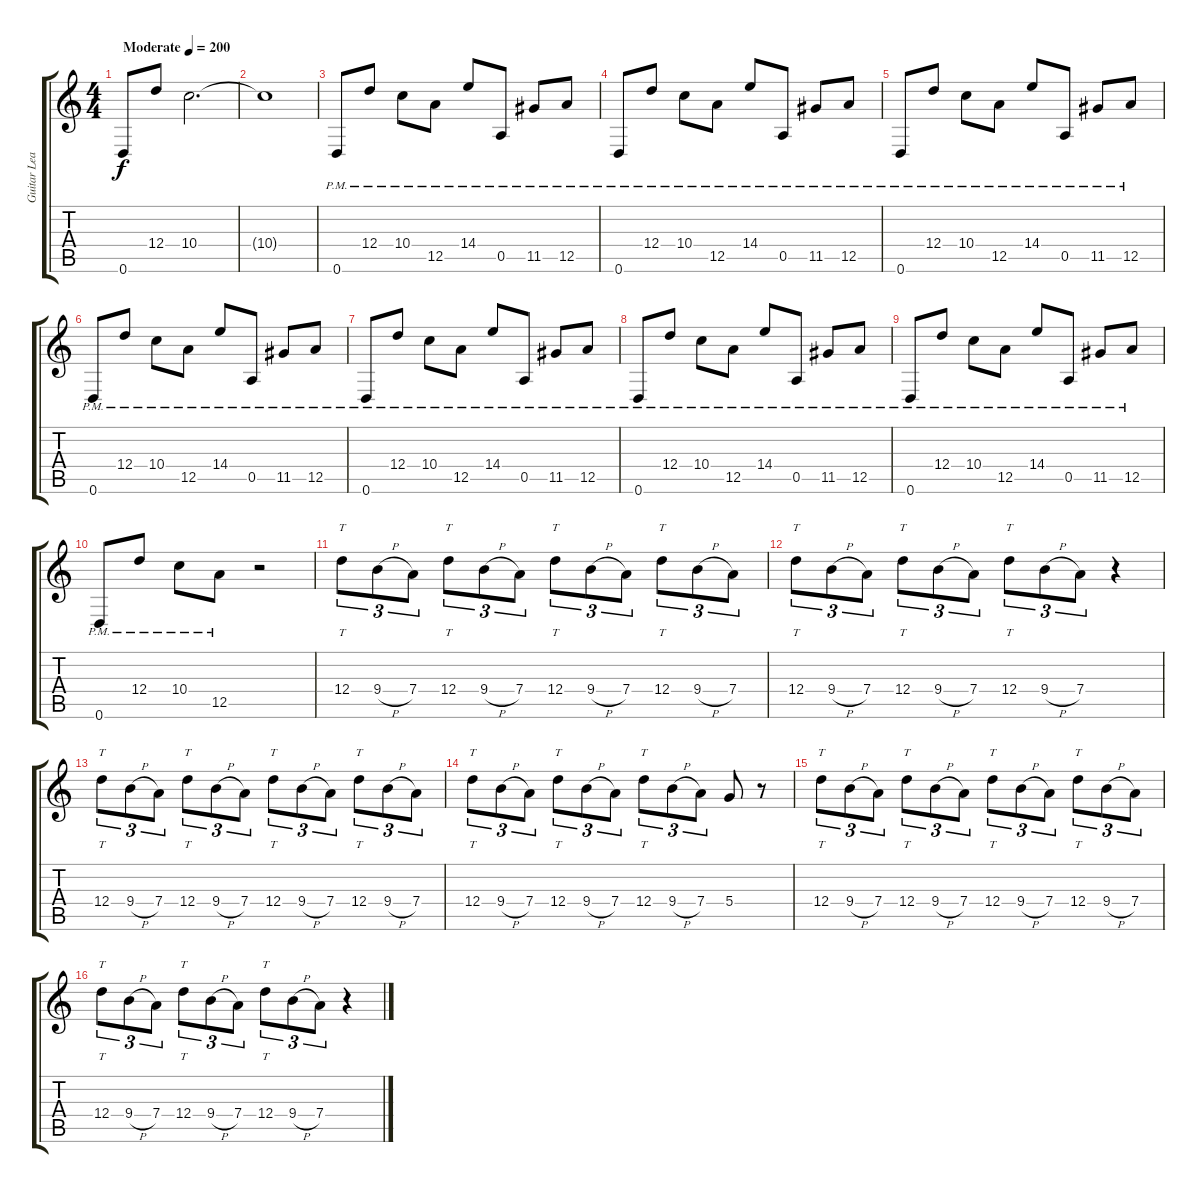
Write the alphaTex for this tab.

\track ("Guitar Lead 2/Rhythm" "Guitar Lea") {instrument electricguitarmuted}
\staff {score tabs}
\tuning (E4 B3 G3 D3 A2 D2) {hide}
\ts (4 4)
\tempo (200 "Moderate")
\clef g2
\ks c
0.6.8{dy f instrument electricguitarmuted} 12.4.8 10.4.2{d} |
10.4{t}.1 |
0.6{pm}.8 12.4{pm}.8 10.4{pm}.8 12.5{pm}.8 14.4{pm}.8 0.5{pm}.8 11.5{pm}.8 12.5{pm}.8 |
0.6{pm}.8 12.4{pm}.8 10.4{pm}.8 12.5{pm}.8 14.4{pm}.8 0.5{pm}.8 11.5{pm}.8 12.5{pm}.8 |
0.6{pm}.8 12.4{pm}.8 10.4{pm}.8 12.5{pm}.8 14.4{pm}.8 0.5{pm}.8 11.5{pm}.8 12.5{pm}.8 |
0.6{pm}.8 12.4{pm}.8 10.4{pm}.8 12.5{pm}.8 14.4{pm}.8 0.5{pm}.8 11.5{pm}.8 12.5{pm}.8 |
0.6{pm}.8 12.4{pm}.8 10.4{pm}.8 12.5{pm}.8 14.4{pm}.8 0.5{pm}.8 11.5{pm}.8 12.5{pm}.8 |
0.6{pm}.8 12.4{pm}.8 10.4{pm}.8 12.5{pm}.8 14.4{pm}.8 0.5{pm}.8 11.5{pm}.8 12.5{pm}.8 |
0.6{pm}.8 12.4{pm}.8 10.4{pm}.8 12.5{pm}.8 14.4{pm}.8 0.5{pm}.8 11.5{pm}.8 12.5{pm}.8 |
0.6{pm}.8 12.4{pm}.8 10.4{pm}.8 12.5{pm}.8 r.2 |
12.4.8{tt tu (3 2)} 9.4{h}.8{tu (3 2)} 7.4.8{tu (3 2)} 12.4.8{tt tu (3 2)} 9.4{h}.8{tu (3 2)} 7.4.8{tu (3 2)} 12.4.8{tt tu (3 2)} 9.4{h}.8{tu (3 2)} 7.4.8{tu (3 2)} 12.4.8{tt tu (3 2)} 9.4{h}.8{tu (3 2)} 7.4.8{tu (3 2)} |
12.4.8{tt tu (3 2)} 9.4{h}.8{tu (3 2)} 7.4.8{tu (3 2)} 12.4.8{tt tu (3 2)} 9.4{h}.8{tu (3 2)} 7.4.8{tu (3 2)} 12.4.8{tt tu (3 2)} 9.4{h}.8{tu (3 2)} 7.4.8{tu (3 2)} r.4 |
12.4.8{tt tu (3 2)} 9.4{h}.8{tu (3 2)} 7.4.8{tu (3 2)} 12.4.8{tt tu (3 2)} 9.4{h}.8{tu (3 2)} 7.4.8{tu (3 2)} 12.4.8{tt tu (3 2)} 9.4{h}.8{tu (3 2)} 7.4.8{tu (3 2)} 12.4.8{tt tu (3 2)} 9.4{h}.8{tu (3 2)} 7.4.8{tu (3 2)} |
12.4.8{tt tu (3 2)} 9.4{h}.8{tu (3 2)} 7.4.8{tu (3 2)} 12.4.8{tt tu (3 2)} 9.4{h}.8{tu (3 2)} 7.4.8{tu (3 2)} 12.4.8{tt tu (3 2)} 9.4{h}.8{tu (3 2)} 7.4.8{tu (3 2)} 5.4.8 r.8 |
12.4.8{tt tu (3 2)} 9.4{h}.8{tu (3 2)} 7.4.8{tu (3 2)} 12.4.8{tt tu (3 2)} 9.4{h}.8{tu (3 2)} 7.4.8{tu (3 2)} 12.4.8{tt tu (3 2)} 9.4{h}.8{tu (3 2)} 7.4.8{tu (3 2)} 12.4.8{tt tu (3 2)} 9.4{h}.8{tu (3 2)} 7.4.8{tu (3 2)} |
12.4.8{tt tu (3 2)} 9.4{h}.8{tu (3 2)} 7.4.8{tu (3 2)} 12.4.8{tt tu (3 2)} 9.4{h}.8{tu (3 2)} 7.4.8{tu (3 2)} 12.4.8{tt tu (3 2)} 9.4{h}.8{tu (3 2)} 7.4.8{tu (3 2)} r.4
